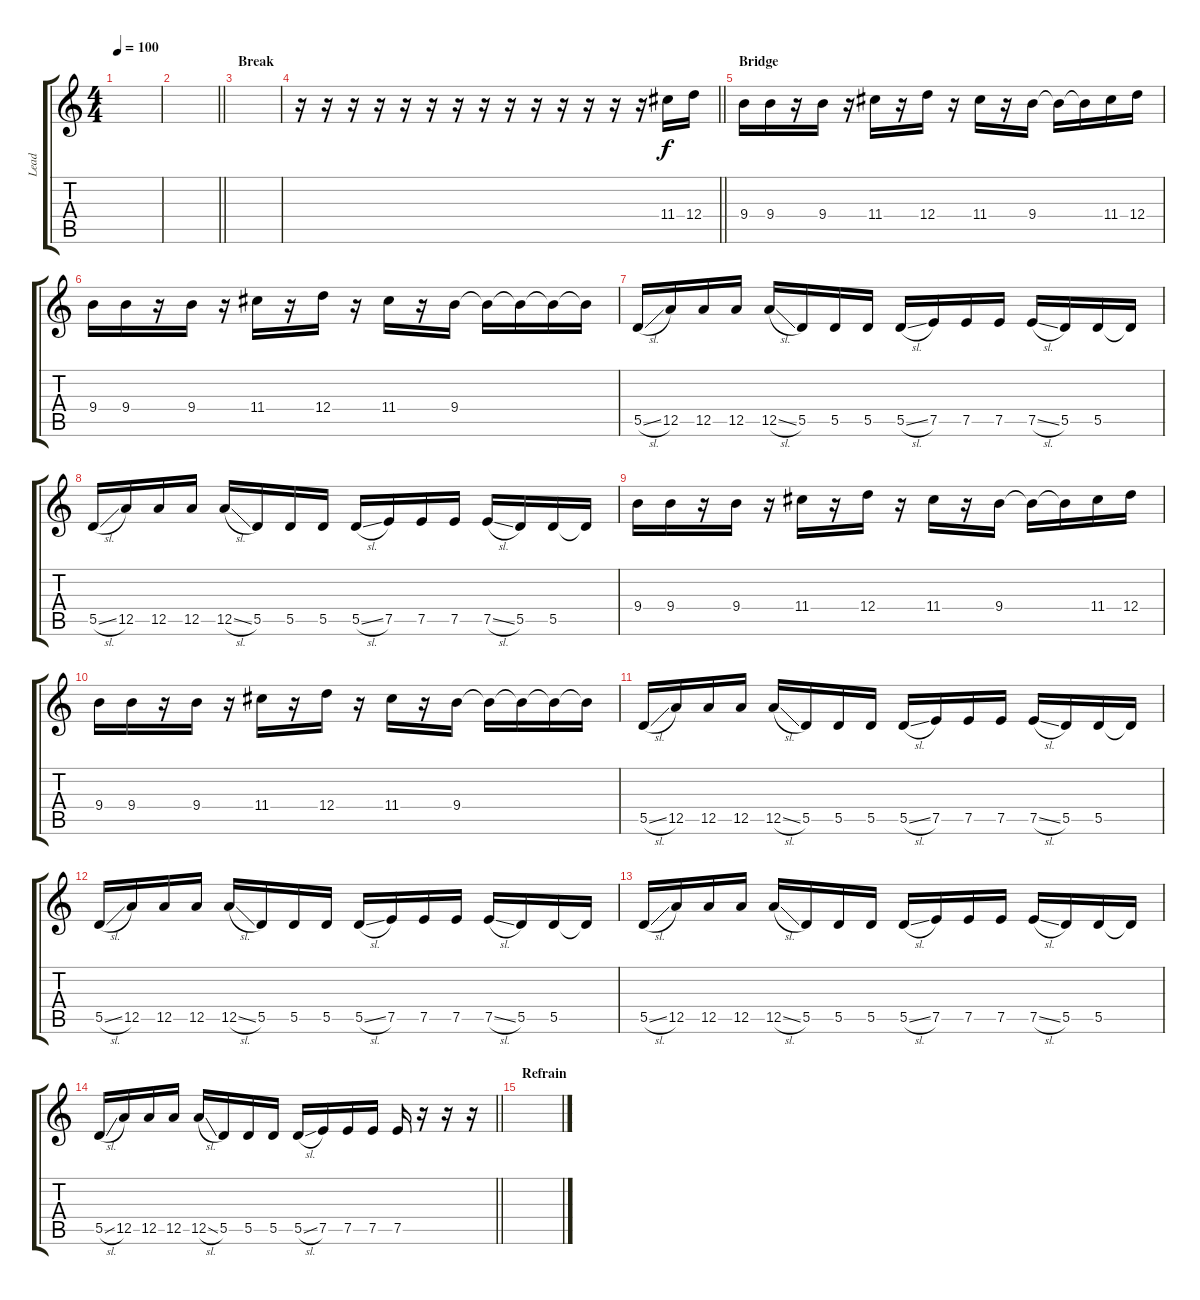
\track ("Lead" "Lead") {instrument distortionguitar}
\staff {score tabs}
\tuning (E4 B3 G3 D3 A2 D2) {hide}
\ts (4 4)
\tempo 100
\clef g2
\ks c
|
\barLineRight lightlight
|
\section ("" "Break")
|
\barLineRight lightlight
r.16 r.16 r.16 r.16 r.16 r.16 r.16 r.16 r.16 r.16 r.16 r.16 r.16 r.16 11.4.16 12.4.16 |
\section ("" "Bridge")
9.4.16 9.4.16 r.16 9.4.16 r.16 11.4.16 r.16 12.4.16 r.16 11.4.16 r.16 9.4.16 9.4{t}.16 9.4{t}.16 11.4.16 12.4.16 |
9.4.16 9.4.16 r.16 9.4.16 r.16 11.4.16 r.16 12.4.16 r.16 11.4.16 r.16 9.4.16 9.4{t}.16 9.4{t}.16 9.4{t}.16 9.4{t}.16 |
5.5{sl}.16 12.5.16 12.5.16 12.5.16 12.5{sl}.16 5.5.16 5.5.16 5.5.16 5.5{sl}.16 7.5.16 7.5.16 7.5.16 7.5{sl}.16 5.5.16 5.5.16 5.5{t}.16 |
5.5{sl}.16 12.5.16 12.5.16 12.5.16 12.5{sl}.16 5.5.16 5.5.16 5.5.16 5.5{sl}.16 7.5.16 7.5.16 7.5.16 7.5{sl}.16 5.5.16 5.5.16 5.5{t}.16 |
9.4.16 9.4.16 r.16 9.4.16 r.16 11.4.16 r.16 12.4.16 r.16 11.4.16 r.16 9.4.16 9.4{t}.16 9.4{t}.16 11.4.16 12.4.16 |
9.4.16 9.4.16 r.16 9.4.16 r.16 11.4.16 r.16 12.4.16 r.16 11.4.16 r.16 9.4.16 9.4{t}.16 9.4{t}.16 9.4{t}.16 9.4{t}.16 |
5.5{sl}.16 12.5.16 12.5.16 12.5.16 12.5{sl}.16 5.5.16 5.5.16 5.5.16 5.5{sl}.16 7.5.16 7.5.16 7.5.16 7.5{sl}.16 5.5.16 5.5.16 5.5{t}.16 |
5.5{sl}.16 12.5.16 12.5.16 12.5.16 12.5{sl}.16 5.5.16 5.5.16 5.5.16 5.5{sl}.16 7.5.16 7.5.16 7.5.16 7.5{sl}.16 5.5.16 5.5.16 5.5{t}.16 |
5.5{sl}.16 12.5.16 12.5.16 12.5.16 12.5{sl}.16 5.5.16 5.5.16 5.5.16 5.5{sl}.16 7.5.16 7.5.16 7.5.16 7.5{sl}.16 5.5.16 5.5.16 5.5{t}.16 |
\barLineRight lightlight
5.5{sl}.16 12.5.16 12.5.16 12.5.16 12.5{sl}.16 5.5.16 5.5.16 5.5.16 5.5{sl}.16 7.5.16 7.5.16 7.5.16 7.5.16 r.16 r.16 r.16 |
\section ("" "Refrain")
